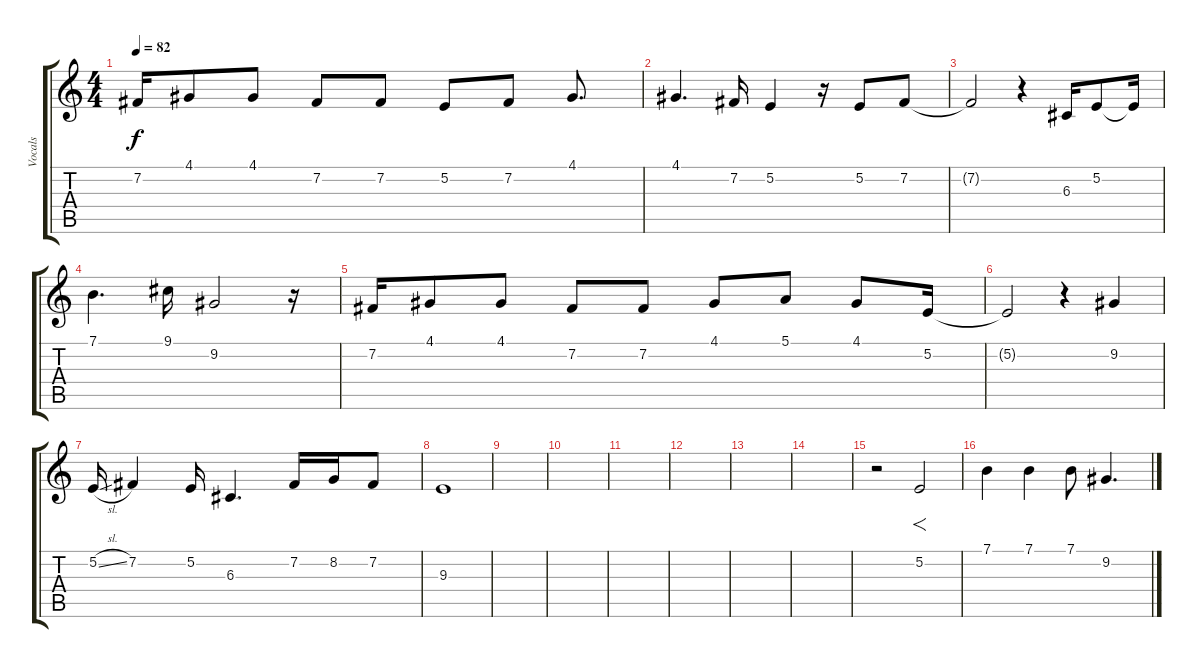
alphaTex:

\track ("Vocals" "Vocals") {instrument flute}
\staff {score tabs}
\tuning (E4 B3 G3 D3 A2 E2) {hide}
\ts (4 4)
\tempo 82
\clef g2
\ks c
7.2.16{dy f} 4.1.8 4.1.8 7.2.8 7.2.8 5.2.8 7.2.8 4.1.8{d} |
4.1.4{d} 7.2.16 5.2.4 r.16 5.2.8 7.2.8 |
7.2{t}.2 r.4 6.3.16 5.2.8 5.2{t}.16 |
7.1.4{d} 9.1.16 9.2.2 r.16 |
7.2.16 4.1.8 4.1.8 7.2.8 7.2.8 4.1.8 5.1.8 4.1.8 5.2.16 |
5.2{t}.2 r.4 9.2.4 |
5.2{sl}.16 7.2.4 5.2.16 6.3.4{d} 7.2.16 8.2.16 7.2.8 |
9.3.1 |
|
|
|
|
|
|
r.2 5.2.2{f} |
7.1.4 7.1.4 7.1.8 9.2.4{d}
